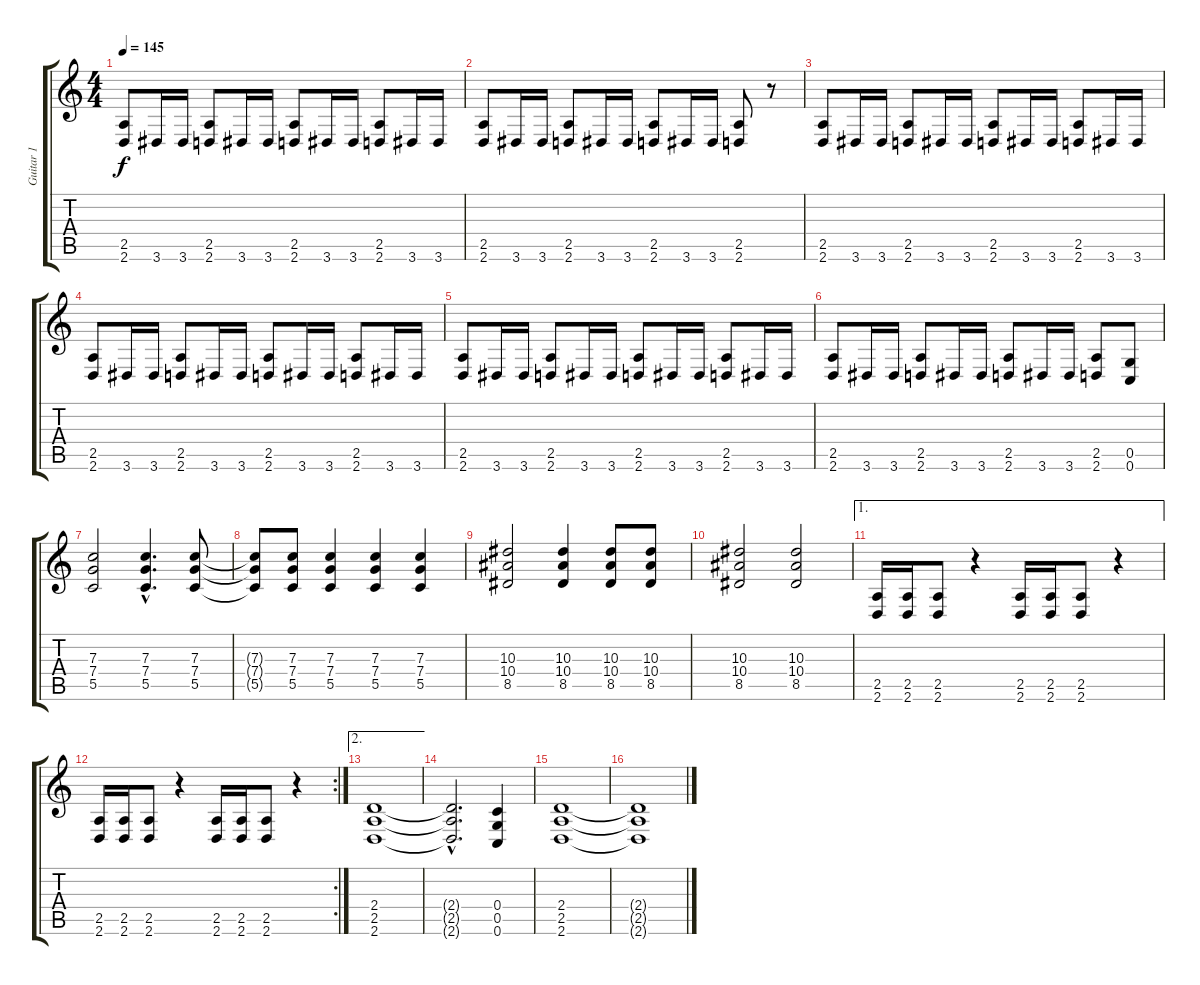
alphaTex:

\track ("Guitar 1" "Guitar 1") {instrument distortionguitar}
\staff {score tabs}
\tuning (D4 A3 F3 C3 G2 C2) {hide}
\ts (4 4)
\tempo 145
\clef g2
\ks c
(2.5 2.6).8{dy f} 3.6.16 3.6.16 (2.5 2.6).8 3.6.16 3.6.16 (2.5 2.6).8 3.6.16 3.6.16 (2.5 2.6).8 3.6.16 3.6.16 |
(2.5 2.6).8 3.6.16 3.6.16 (2.5 2.6).8 3.6.16 3.6.16 (2.5 2.6).8 3.6.16 3.6.16 (2.5 2.6).8 r.8 |
(2.5 2.6).8 3.6.16 3.6.16 (2.5 2.6).8 3.6.16 3.6.16 (2.5 2.6).8 3.6.16 3.6.16 (2.5 2.6).8 3.6.16 3.6.16 |
(2.5 2.6).8 3.6.16 3.6.16 (2.5 2.6).8 3.6.16 3.6.16 (2.5 2.6).8 3.6.16 3.6.16 (2.5 2.6).8 3.6.16 3.6.16 |
(2.5 2.6).8 3.6.16 3.6.16 (2.5 2.6).8 3.6.16 3.6.16 (2.5 2.6).8 3.6.16 3.6.16 (2.5 2.6).8 3.6.16 3.6.16 |
(2.5 2.6).8 3.6.16 3.6.16 (2.5 2.6).8 3.6.16 3.6.16 (2.5 2.6).8 3.6.16 3.6.16 (2.5 2.6).8 (0.5 0.6).8 |
(7.3 7.4 5.5).2 (7.3{hac} 7.4{hac} 5.5{hac}).4{d} (7.3 7.4 5.5).8 |
(7.3{t} 7.4{t} 5.5{t}).8 (7.3 7.4 5.5).8 (7.3 7.4 5.5).4 (7.3 7.4 5.5).4 (7.3 7.4 5.5).4 |
(10.3 10.4 8.5).2 (10.3 10.4 8.5).4 (10.3 10.4 8.5).8 (10.3 10.4 8.5).8 |
(10.3 10.4 8.5).2 (10.3 10.4 8.5).2 |
\ae 1
(2.5 2.6).16 (2.5 2.6).16 (2.5 2.6).8 r.4 (2.5 2.6).16 (2.5 2.6).16 (2.5 2.6).8 r.4 |
\rc 2
(2.5 2.6).16 (2.5 2.6).16 (2.5 2.6).8 r.4 (2.5 2.6).16 (2.5 2.6).16 (2.5 2.6).8 r.4 |
\ae 2
(2.4 2.5 2.6).1 |
(2.4{hac t} 2.5{hac t} 2.6{hac t}).2{d} (0.4 0.5 0.6).4 |
(2.4 2.5 2.6).1 |
(2.4{t} 2.5{t} 2.6{t}).1
